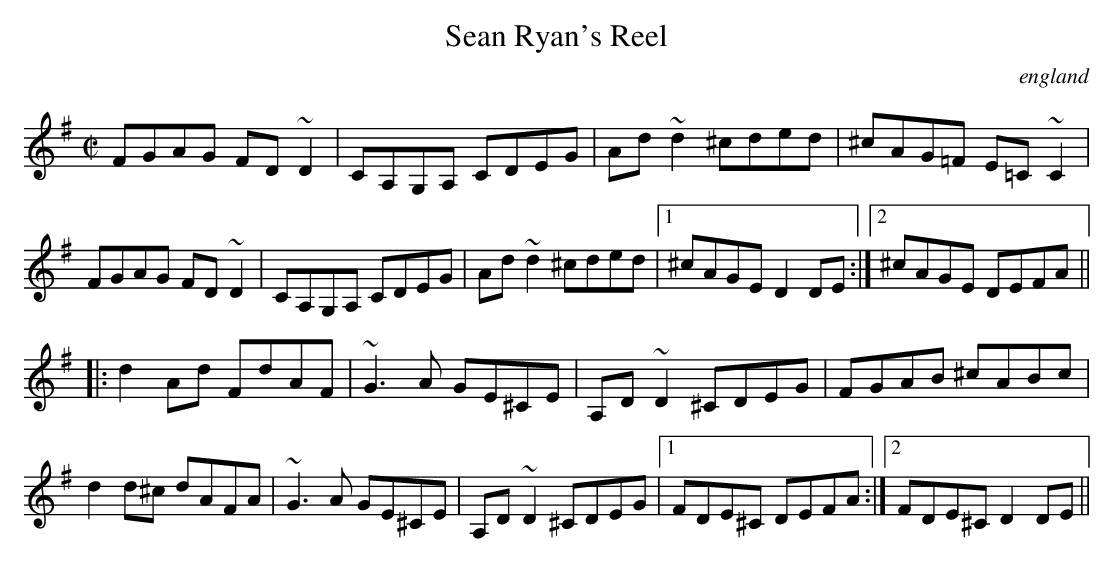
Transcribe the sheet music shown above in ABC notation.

X:1
T:Sean Ryan's Reel
O:england
M:C|
K:Dmix
FGAG FD~D2|CA,G,A, CDEG|Ad~d2 ^cded|^cAG=F E=C~C2|
FGAG FD~D2|CA,G,A, CDEG|Ad~d2 ^cded|1 ^cAGE D2DE:|2 ^cAGE DEFA||
|:d2Ad FdAF|~G3A GE^CE|A,D~D2 ^CDEG|FGAB ^cABc|
d2d^c dAFA|~G3A GE^CE|A,D~D2 ^CDEG|1 FDE^C DEFA:|2 FDE^C D2DE||
